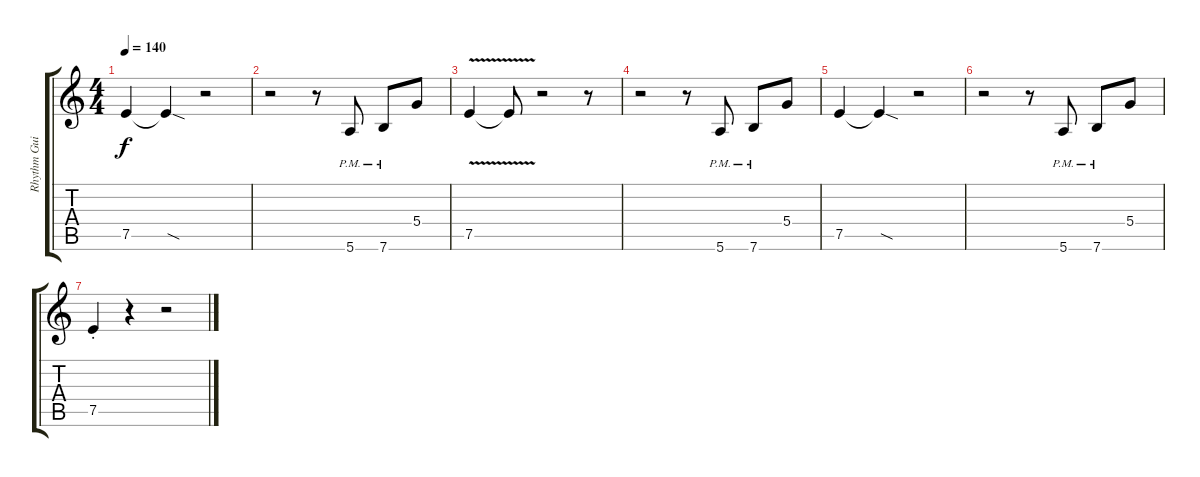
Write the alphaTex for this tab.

\track ("Rhythm Guitar" "Rhythm Gui") {instrument overdrivenguitar}
\staff {score tabs}
\tuning (E4 B3 G3 D3 A2 E2) {hide}
\ts (4 4)
\tempo 140
\clef g2
\ks c
7.5.4{dy f} 7.5{sod t}.4 r.2 |
r.2 r.8 5.6{pm}.8 7.6{pm}.8 5.4.8 |
7.5{v}.4 7.5{t}.8 r.2 r.8 |
r.2 r.8 5.6{pm}.8 7.6{pm}.8 5.4.8 |
7.5.4 7.5{sod t}.4 r.2 |
r.2 r.8 5.6{pm}.8 7.6{pm}.8 5.4.8 |
7.5{st}.4 r.4 r.2
